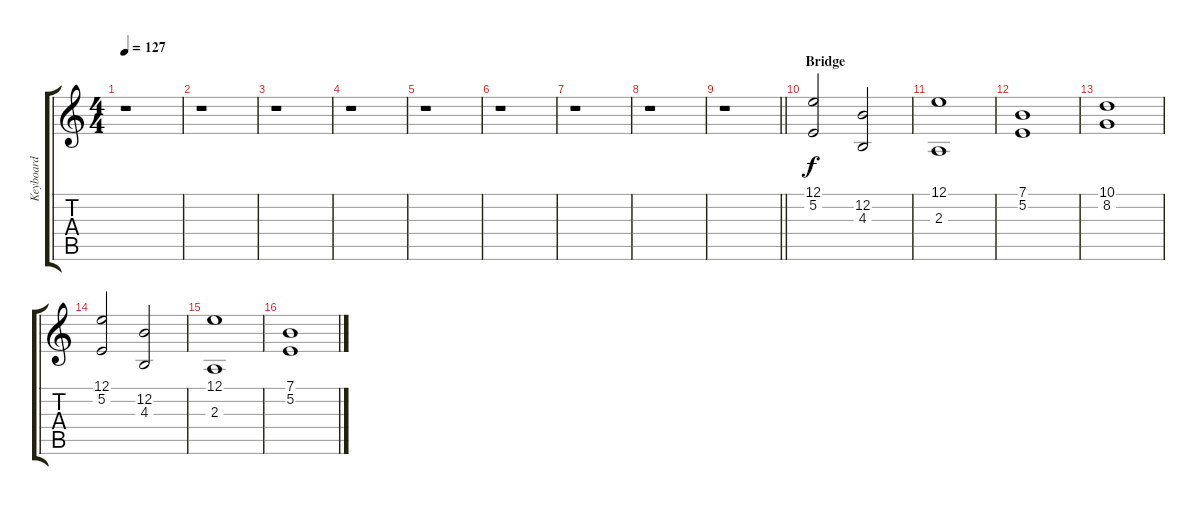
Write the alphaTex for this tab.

\track ("Keyboard" "Keyboard") {instrument stringensemble1}
\staff {score tabs}
\tuning (E4 B3 G3 D3 A2 E2) {hide}
\ts (4 4)
\tempo 127
\clef g2
\ks c
r.1{dy f} |
r.1 |
r.1 |
r.1 |
r.1 |
r.1 |
r.1 |
r.1 |
\barLineRight lightlight
r.1 |
\section ("" "Bridge")
(12.1 5.2).2 (12.2 4.3).2 |
(12.1 2.3).1 |
(7.1 5.2).1 |
(10.1 8.2).1 |
(12.1 5.2).2 (12.2 4.3).2 |
(12.1 2.3).1 |
(7.1 5.2).1
